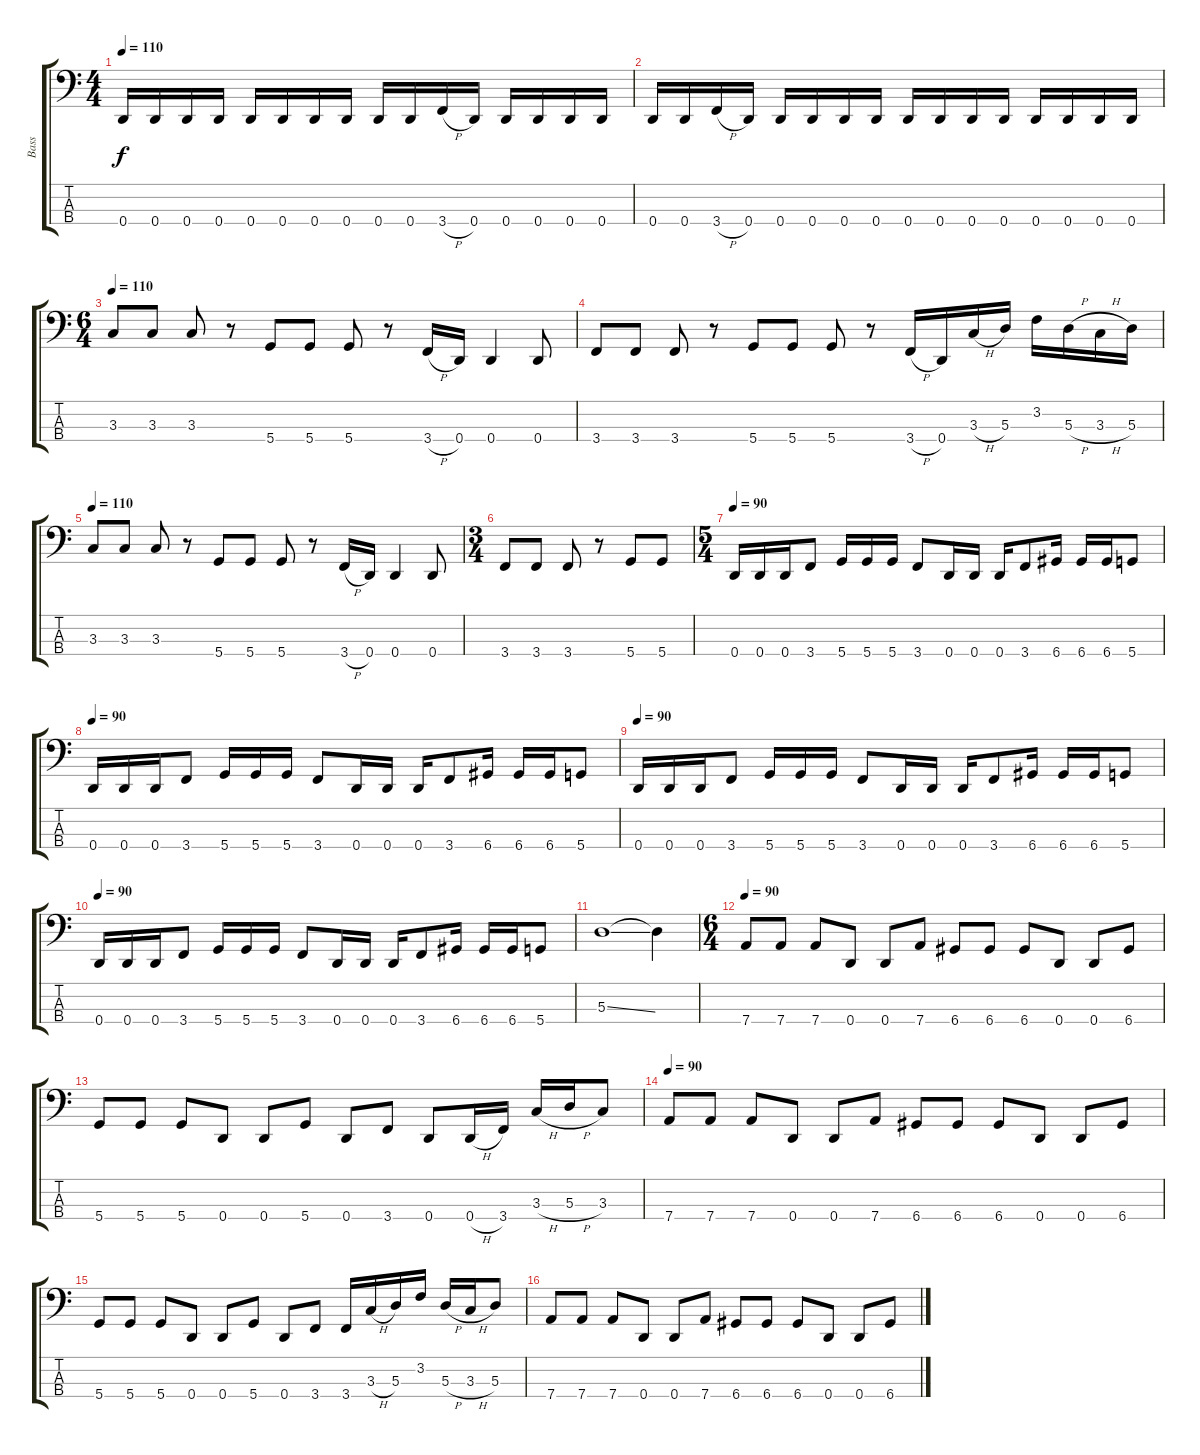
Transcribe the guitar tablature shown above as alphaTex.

\track ("Bass" "Bass") {instrument slapbass2}
\staff {score tabs}
\tuning (G2 D2 A1 D1) {hide}
\ts (4 4)
\tempo 110
\clef f4
\ks c
0.4.16{dy f} 0.4.16 0.4.16 0.4.16 0.4.16 0.4.16 0.4.16 0.4.16 0.4.16 0.4.16 3.4{h}.16 0.4.16 0.4.16 0.4.16 0.4.16 0.4.16 |
0.4.16 0.4.16 3.4{h}.16 0.4.16 0.4.16 0.4.16 0.4.16 0.4.16 0.4.16 0.4.16 0.4.16 0.4.16 0.4.16 0.4.16 0.4.16 0.4.16 |
\ts (6 4)
\tempo 110
3.3.8 3.3.8 3.3.8 r.8 5.4.8 5.4.8 5.4.8 r.8 3.4{h}.16 0.4.16 0.4.4 0.4.8 |
3.4.8 3.4.8 3.4.8 r.8 5.4.8 5.4.8 5.4.8 r.8 3.4{h}.16 0.4.16 3.3{h}.16 5.3.16 3.2.16 5.3{h}.16 3.3{h}.16 5.3.16 |
\tempo 110
3.3.8 3.3.8 3.3.8 r.8 5.4.8 5.4.8 5.4.8 r.8 3.4{h}.16 0.4.16 0.4.4 0.4.8 |
\ts (3 4)
3.4.8 3.4.8 3.4.8 r.8 5.4.8 5.4.8 |
\ts (5 4)
\tempo 90
0.4.16 0.4.16 0.4.16 3.4.8 5.4.16 5.4.16 5.4.16 3.4.8 0.4.16 0.4.16 0.4.16 3.4.8 6.4.16 6.4.16 6.4.16 5.4.8 |
\tempo 90
0.4.16 0.4.16 0.4.16 3.4.8 5.4.16 5.4.16 5.4.16 3.4.8 0.4.16 0.4.16 0.4.16 3.4.8 6.4.16 6.4.16 6.4.16 5.4.8 |
\tempo 90
0.4.16 0.4.16 0.4.16 3.4.8 5.4.16 5.4.16 5.4.16 3.4.8 0.4.16 0.4.16 0.4.16 3.4.8 6.4.16 6.4.16 6.4.16 5.4.8 |
\tempo 90
0.4.16 0.4.16 0.4.16 3.4.8 5.4.16 5.4.16 5.4.16 3.4.8 0.4.16 0.4.16 0.4.16 3.4.8 6.4.16 6.4.16 6.4.16 5.4.8 |
5.3{ss}.1 5.3{t}.4 |
\ts (6 4)
\tempo 90
7.4.8 7.4.8 7.4.8 0.4.8 0.4.8 7.4.8 6.4.8 6.4.8 6.4.8 0.4.8 0.4.8 6.4.8 |
5.4.8 5.4.8 5.4.8 0.4.8 0.4.8 5.4.8 0.4.8 3.4.8 0.4.8 0.4{h}.16 3.4.16 3.3{h}.16 5.3{h}.16 3.3.8 |
\tempo 90
7.4.8 7.4.8 7.4.8 0.4.8 0.4.8 7.4.8 6.4.8 6.4.8 6.4.8 0.4.8 0.4.8 6.4.8 |
5.4.8 5.4.8 5.4.8 0.4.8 0.4.8 5.4.8 0.4.8 3.4.8 3.4.16 3.3{h}.16 5.3.16 3.2.16 5.3{h}.16 3.3{h}.16 5.3.8 |
7.4.8 7.4.8 7.4.8 0.4.8 0.4.8 7.4.8 6.4.8 6.4.8 6.4.8 0.4.8 0.4.8 6.4.8
